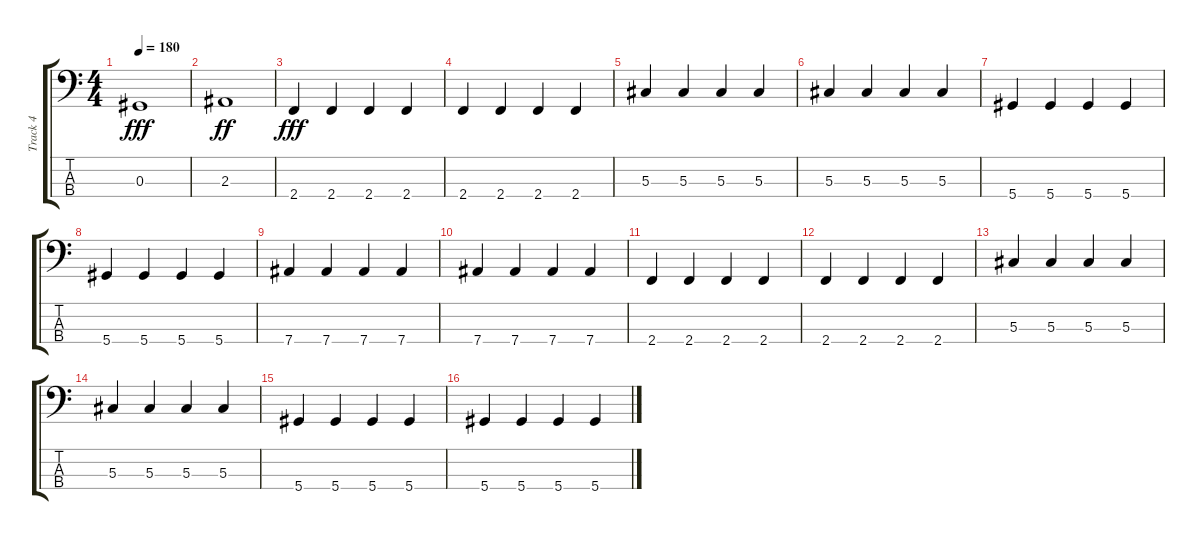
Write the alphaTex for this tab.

\track ("Track 4" "Track 4") {instrument electricbasspick}
\staff {score tabs}
\tuning (Gb2 Db2 Ab1 Eb1) {hide}
\ts (4 4)
\tempo 180
\clef f4
\ks c
0.3.1{dy fff} |
2.3.1{dy ff} |
2.4.4{dy fff} 2.4.4 2.4.4 2.4.4 |
2.4.4 2.4.4 2.4.4 2.4.4 |
5.3.4 5.3.4 5.3.4 5.3.4 |
5.3.4 5.3.4 5.3.4 5.3.4 |
5.4.4 5.4.4 5.4.4 5.4.4 |
5.4.4 5.4.4 5.4.4 5.4.4 |
7.4.4 7.4.4 7.4.4 7.4.4 |
7.4.4 7.4.4 7.4.4 7.4.4 |
2.4.4 2.4.4 2.4.4 2.4.4 |
2.4.4 2.4.4 2.4.4 2.4.4 |
5.3.4 5.3.4 5.3.4 5.3.4 |
5.3.4 5.3.4 5.3.4 5.3.4 |
5.4.4 5.4.4 5.4.4 5.4.4 |
5.4.4 5.4.4 5.4.4 5.4.4
